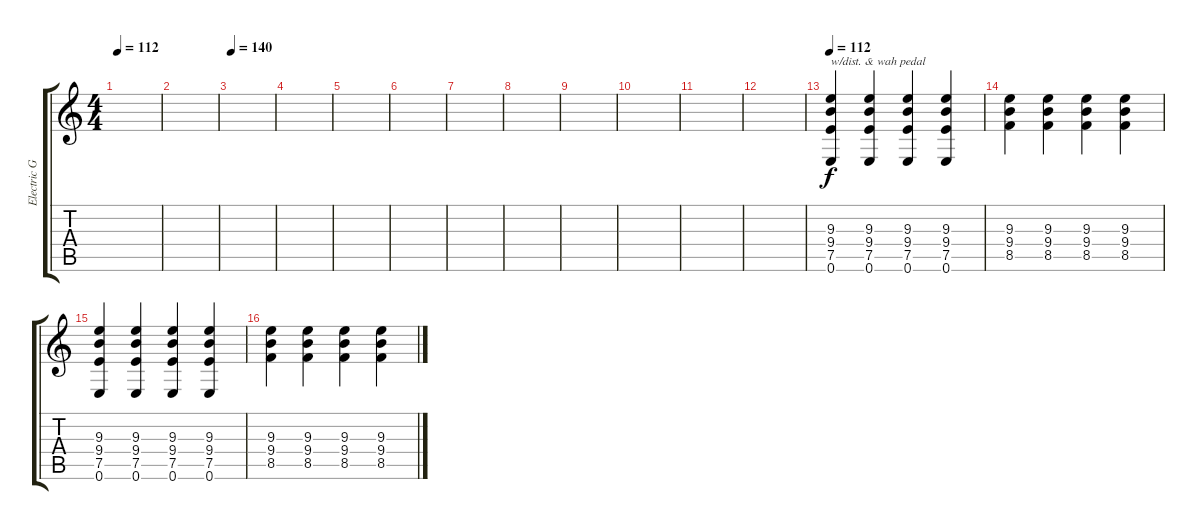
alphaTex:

\track ("Electric Guitar 2" "Electric G") {instrument distortionguitar}
\staff {score tabs}
\tuning (E4 B3 G3 D3 A2 E2) {hide}
\ts (4 4)
\tempo 112
\clef g2
\ks c
|
|
\tempo 140
|
|
|
|
|
|
|
|
|
|
\tempo 112
(9.3 9.4 7.5 0.6).4{txt "w/dist. & wah pedal"} (9.3 9.4 7.5 0.6).4 (9.3 9.4 7.5 0.6).4 (9.3 9.4 7.5 0.6).4 |
(9.3 9.4 8.5).4 (9.3 9.4 8.5).4 (9.3 9.4 8.5).4 (9.3 9.4 8.5).4 |
(9.3 9.4 7.5 0.6).4 (9.3 9.4 7.5 0.6).4 (9.3 9.4 7.5 0.6).4 (9.3 9.4 7.5 0.6).4 |
(9.3 9.4 8.5).4 (9.3 9.4 8.5).4 (9.3 9.4 8.5).4 (9.3 9.4 8.5).4
